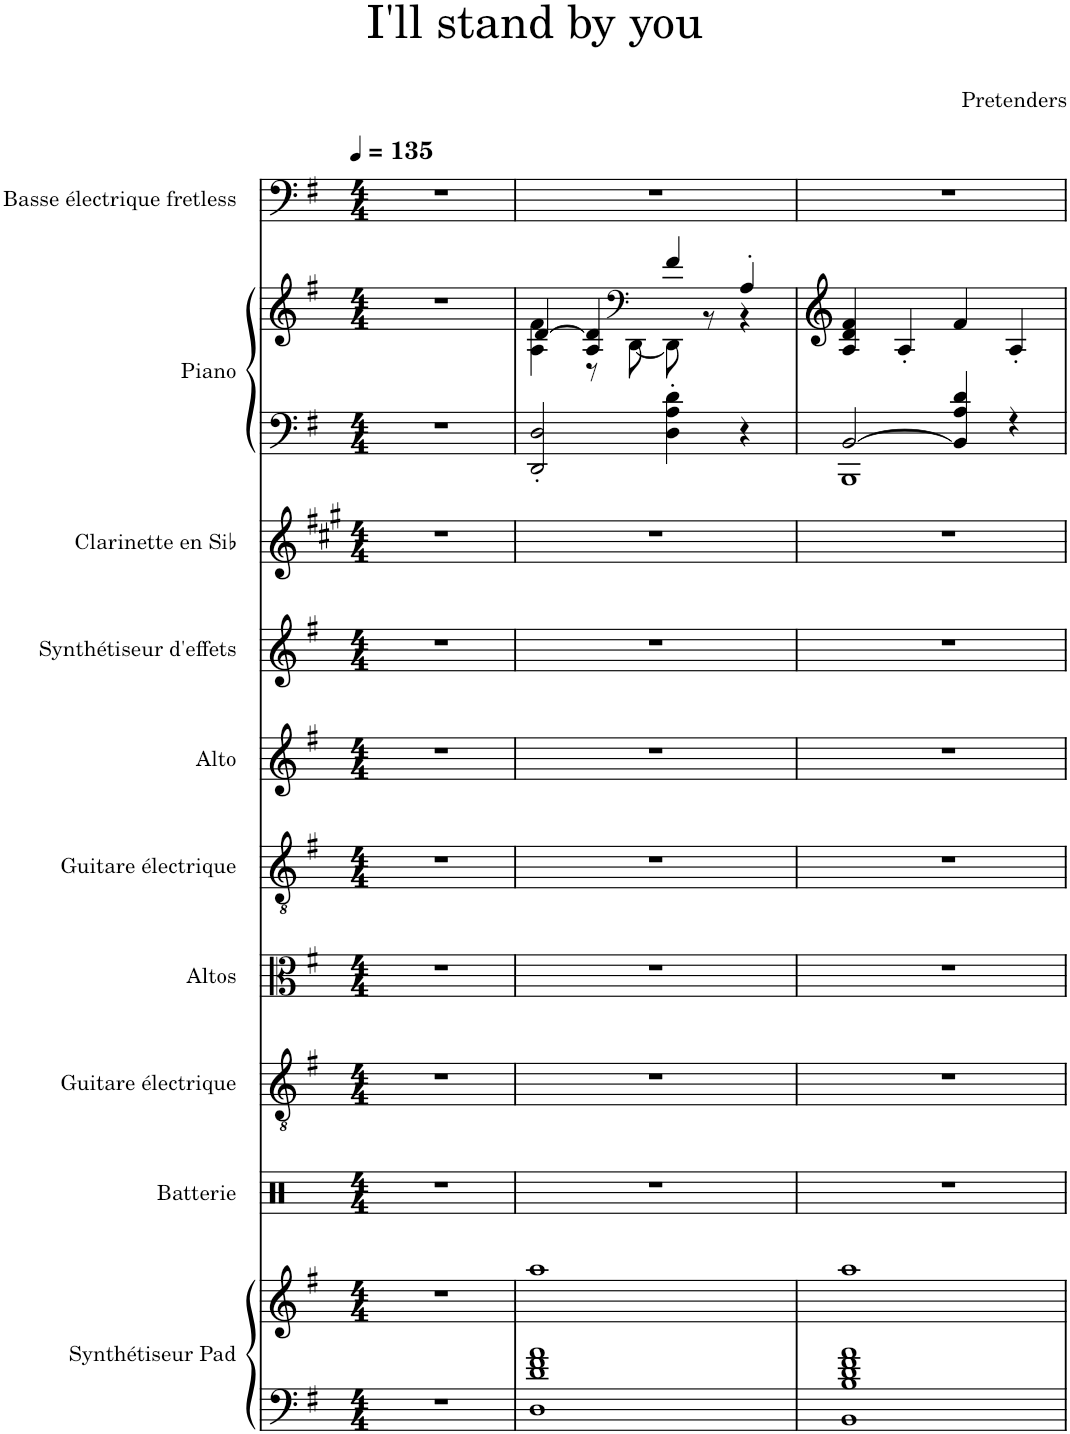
**kern	**kern	**kern	**kern	**kern	**kern	**kern	**kern	**kern	**kern	**kern	**kern
*part10	*part10	*part9	*part8	*part7	*part6	*part5	*part4	*part3	*part2	*part2	*part1
*staff12	*staff11	*staff10	*staff9	*staff8	*staff7	*staff6	*staff5	*staff4	*staff3	*staff2	*staff1
*I"Synthétiseur Pad	*	*I"Batterie	*I"Guitare électrique	*I"Altos	*I"Guitare électrique	*I"Alto	*I"Synthétiseur d'effets	*I"Clarinette en Sib	*I"Piano	*	*I"Basse électrique fretless
*I'Synth.	*	*I'Bat.	*I'Guit. El.	*I'Alt.	*I'Guit. El.	*I'A.	*I'Synth.	*I'Clar. Sib	*I'Pia.	*	*I'B. él. Frtl.
*clefF4	*clefG2	*clefX	*clefGv2	*clefC3	*clefGv2	*clefG2	*clefG2	*clefG2	*clefF4	*clefG2	*clefF4
*	*	*	*	*	*	*	*	*Trd1c2	*	*	*Trd7c12
*k[f#]	*k[f#]	*k[]	*k[f#]	*k[f#]	*k[f#]	*k[f#]	*k[f#]	*k[f#c#g#]	*k[f#]	*k[f#]	*k[f#]
*M4/4	*M4/4	*M4/4	*M4/4	*M4/4	*M4/4	*M4/4	*M4/4	*M4/4	*M4/4	*M4/4	*M4/4
*MM135	*MM135	*MM135	*MM135	*MM135	*MM135	*MM135	*MM135	*MM135	*MM135	*MM135	*MM135
=1	=1	=1	=1	=1	=1	=1	=1	=1	=1	=1	=1
1r	1r	1r	1r	1r	1r	1r	1r	1r	1r	1r	1r
=2	=2	=2	=2	=2	=2	=2	=2	=2	=2	=2	=2
*	*	*	*	*	*	*	*	*	*	*^	*
1D 1d 1f# 1a	1aa	1r	1r	1r	1r	1r	1r	1r	2DD/' 2D/'	[4d/	4A\ 4f#\	1r
.	.	.	.	.	.	.	.	.	.	4A/ 4d/]	8r	.
*	*	*	*	*	*	*	*	*	*	*clefF4	*	*
.	.	.	.	.	.	.	.	.	.	.	[8DD\	.
.	.	.	.	.	.	.	.	.	4D\' 4A\' 4d\'	4f#/	8DD\]	.
.	.	.	.	.	.	.	.	.	.	.	8r	.
.	.	.	.	.	.	.	.	.	4r	4A'/	4r	.
*	*	*	*	*	*	*	*	*	*	*v	*v	*
=3	=3	=3	=3	=3	=3	=3	=3	=3	=3	=3	=3
*	*	*	*	*	*	*	*	*	*^	*	*
1BB 1B 1d 1f# 1a	1aa	1r	1r	1r	1r	1r	1r	1r	[2BB/	1BBB	4A/ 4d/ 4f#/	1r
.	.	.	.	.	.	.	.	.	.	.	4A'/	.
.	.	.	.	.	.	.	.	.	4BB/] 4A/ 4d/	.	4f#/	.
.	.	.	.	.	.	.	.	.	4r	.	4A'/	.
*	*	*	*	*	*	*	*	*	*v	*v	*	*
=	=	=	=	=	=	=	=	=	=	=	=
*-	*-	*-	*-	*-	*-	*-	*-	*-	*-	*-	*-
